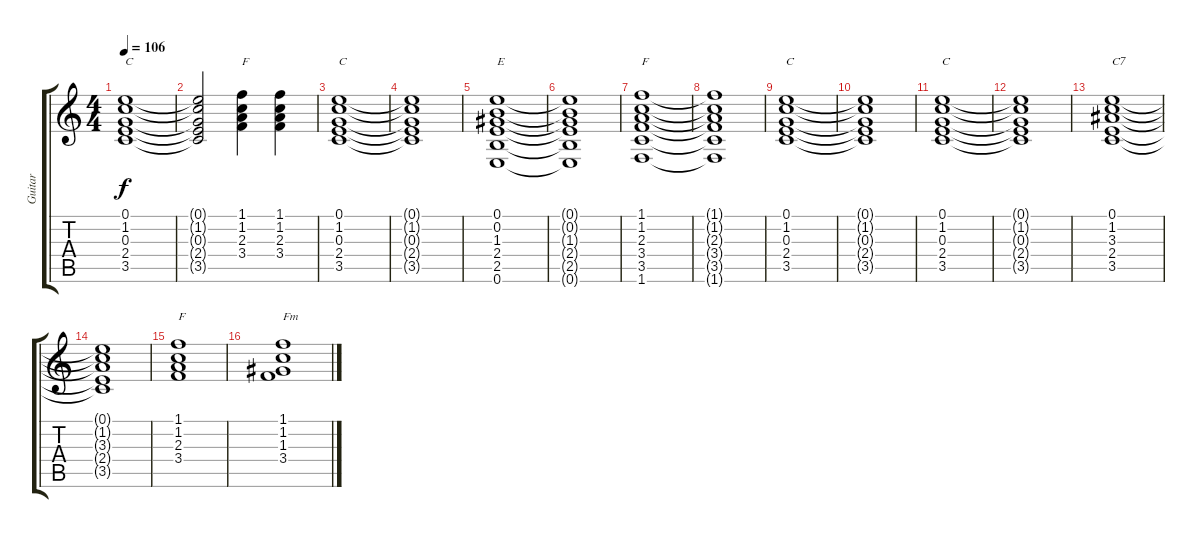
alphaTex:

\track ("Guitar" "Guitar") {instrument acousticguitarsteel}
\staff {score tabs}
\tuning (E4 B3 G3 D3 A2 E2) {hide}
\ts (4 4)
\tempo 106
\clef g2
\ks c
(0.1 1.2 0.3 2.4 3.5).1{txt "C" dy f} |
(0.1{t} 1.2{t} 0.3{t} 2.4{t} 3.5{t}).2 (1.1 1.2 2.3 3.4).4{txt "F"} (1.1 1.2 2.3 3.4).4 |
(0.1 1.2 0.3 2.4 3.5).1{txt "C"} |
(0.1{t} 1.2{t} 0.3{t} 2.4{t} 3.5{t}).1 |
(0.1 0.2 1.3 2.4 2.5 0.6).1{txt "E"} |
(0.1{t} 0.2{t} 1.3{t} 2.4{t} 2.5{t} 0.6{t}).1 |
(1.1 1.2 2.3 3.4 3.5 1.6).1{txt "F"} |
(1.1{t} 1.2{t} 2.3{t} 3.4{t} 3.5{t} 1.6{t}).1 |
(0.1 1.2 0.3 2.4 3.5).1{txt "C"} |
(0.1{t} 1.2{t} 0.3{t} 2.4{t} 3.5{t}).1 |
(0.1 1.2 0.3 2.4 3.5).1{txt "C"} |
(0.1{t} 1.2{t} 0.3{t} 2.4{t} 3.5{t}).1 |
(0.1 1.2 3.3 2.4 3.5).1{txt "C7"} |
(0.1{t} 1.2{t} 3.3{t} 2.4{t} 3.5{t}).1 |
(1.1 1.2 2.3 3.4).1{txt "F"} |
(1.1 1.2 1.3 3.4).1{txt "Fm"}
